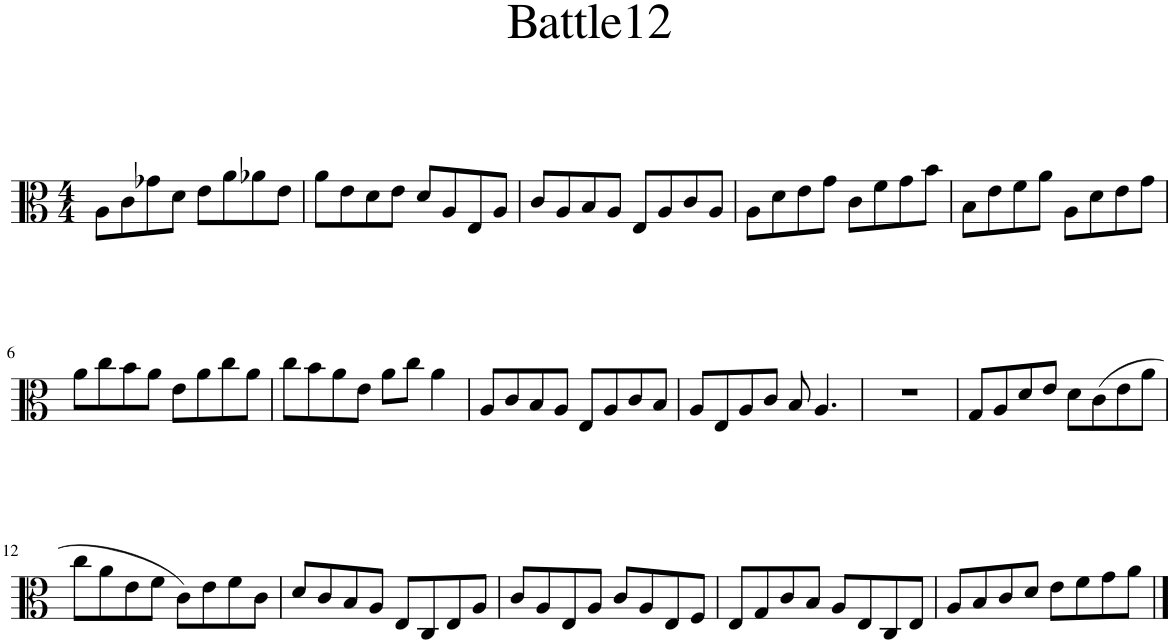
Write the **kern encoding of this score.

**kern
*part1
*staff1
*I"Alto Viol
*I'A. Vl.
*clefC3
*k[]
*M4/4
=1
8A\L
8c\
8g-X\
8d\J
8e\L
8a\
8a-X\
8e\J
=2
8a\L
8e\
8d\
8e\J
8d/L
8A/
8E/
8A/J
=3
8c/L
8A/
8B/
8A/J
8E/L
8A/
8c/
8A/J
=4
8A\L
8d\
8e\
8g\J
8c\L
8f\
8g\
8b\J
=5
8B\L
8e\
8f\
8a\J
8A\L
8d\
8e\
8g\J
!!LO:LB:g=z
=6
8a\L
8cc\
8b\
8a\J
8e\L
8a\
8cc\
8a\J
=7
8cc\L
8b\
8a\
8e\J
8a\L
8cc\J
4a\
=8
8A/L
8c/
8B/
8A/J
8E/L
8A/
8c/
8B/J
=9
8A/L
8E/
8A/
8c/J
8B/
4.A/
=10
1r
=11
8G/L
8A/
8d/
8e/J
8d\L
(8c\
8e\
8a\J
!!LO:LB:g=z
=12
8cc\L
8a\
8e\
8f\J
8c\L)
8e\
8f\
8c\J
=13
8d/L
8c/
8B/
8A/J
8E/L
8C/
8E/
8A/J
=14
8c/L
8A/
8E/
8A/J
8c/L
8A/
8E/
8F/J
=15
8E/L
8G/
8c/
8B/J
8A/L
8E/
8C/
8E/J
=16
8A/L
8B/
8c/
8d/J
8e\L
8f\
8g\
8a\J
==
*-
